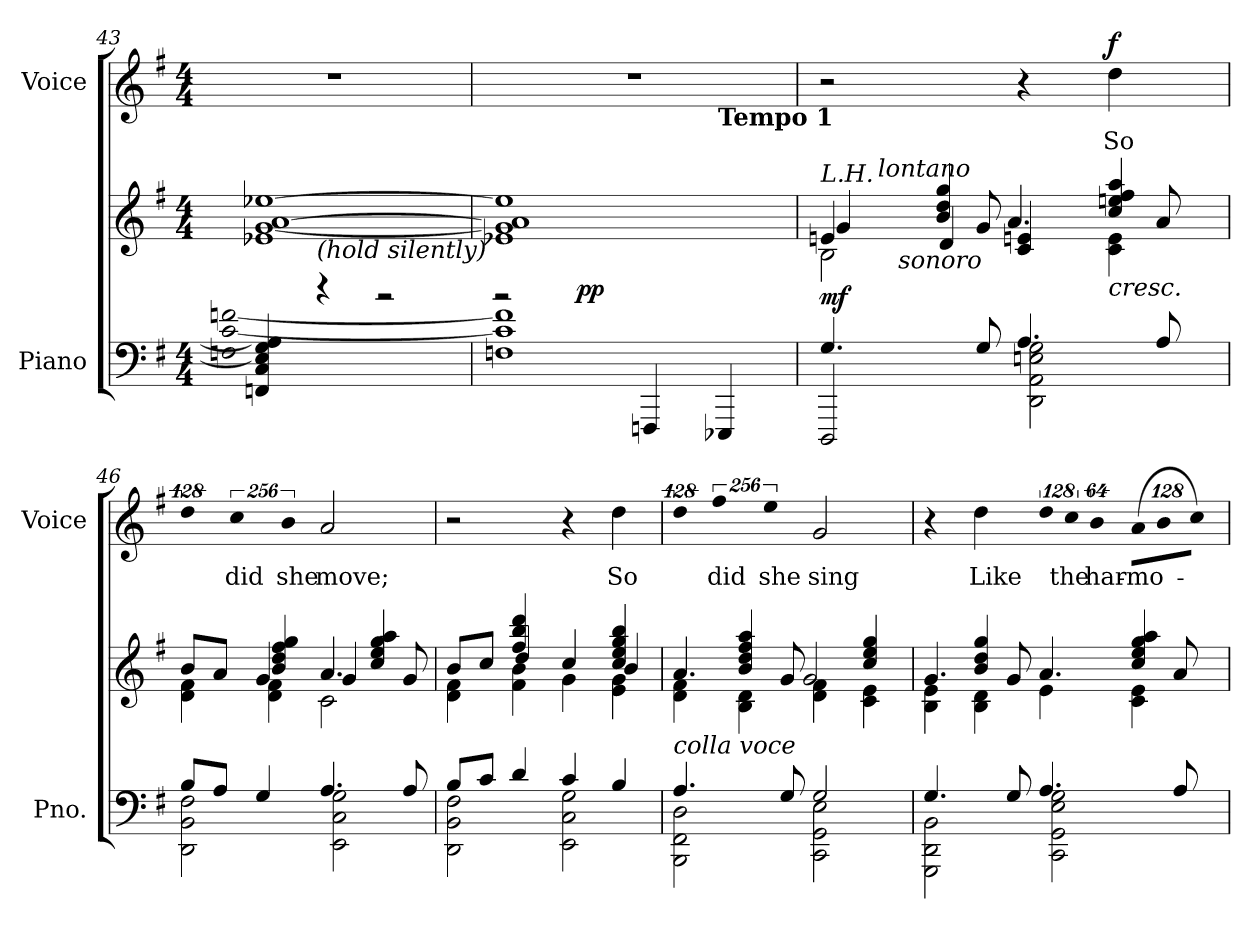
**kern	**kern	**dynam	**kern	**text	**dynam
*part2	*part2	*part2	*part1	*part1	*part1
*staff3	*staff2	*staff2/3	*staff1	*staff1	*staff1
*I"Piano	*	*	*I"Voice	*	*
*I'Pno.	*	*	*I'Voice	*	*
!!LO:LB:g=z
*clefF4	*clefG2	*	*clefG2	*	*
*k[f#]	*k[f#]	*	*k[f#]	*	*
*G:	*G:	*	*G:	*	*
*M4/4	*M4/4	*	*M4/4	*	*
=43	=43	=43	=43	=43	=43
*^	*	*	*	*	*
!	!LO:N:n=1:head=open	!	!	!	!	!
!	!LO:N:n=2:head=open	!	!	!	!	!
!	!LO:N:n=3:head=open	!LO:N:n=1:head=open	!	!	!	!
!	!	!LO:N:n=2:head=open	!	!	!	!
!	!	!LO:N:n=3:head=open	!	!	!	!
!	!	!LO:N:n=4:head=open	!	!	!	!
*	*	*^	*	*	*	*
4FFi/ 4Ci 4E-i] 4Gi 4Ai]	1Fni [1ci [1fni	1e-Xi [1gi [1ai [1ee-Xi	4ryy	.	1r	.	.
!	!	!	!LO:TX:b:i:t=(hold silently)	!	!	!	!
4r	.	.	2.ryy	.	.	.	.
2r	.	.	.	.	.	.	.
=44	=44	=44	=44	=44	=44	=44	=44
!	!LO:N:n=1:head=open	!	!	!	!	!	!
!	!LO:N:n=2:head=open	!	!	!	!	!	!
!	!LO:N:n=3:head=open	!LO:N:n=1:head=open	!	!	!	!	!
!	!	!LO:N:n=2:head=open	!	!	!	!	!
!	!	!LO:N:n=3:head=open	!	!	!	!	!
!	!	!LO:N:n=4:head=open	!	!	!	!	!
*	*^	*v	*v	*	*^	*	*
2r	1Fi 1ci] 1fi]	8ryy	1e-i 1gi] 1ai] 1ee-i]	.	1r	2.ryy	.	.
.	.	16ryy	.	.	.	.	.	.
.	.	64.ryy	.	.	.	.	.	.
.	.	2ryy	.	pp	.	.	.	.
4FFFni/	.	.	.	.	.	.	.	.
.	.	4ryy	.	.	.	.	.	.
!	!	!	!	!	!	!LO:TX:b:B:t=Tempo 1	!	!
4EEE-Xi/	.	.	.	.	.	4ryy	.	.
.	.	32ryy	.	.	.	.	.	.
.	.	128ryy	.	.	.	.	.	.
=45	=45	=45	=45	=45	=45	=45	=45	=45
*	*	*	*^	*	*	*	*	*
*	*	*	*	*^	*	*	*	*	*
*	*	*	*	*	*^	*	*	*	*	*
!	!	!	!LO:TX:a:i:t=L.H.	!	!	!	!	!	!	!	!
*	*	*	*	*	*^	*^	*	*	*	*	*
*	*v	*v	*	*	*	*	*	*	*	*v	*v	*	*
4.Gi/	2DDDi/	4eni/	2Bi\	4gi/	4ryy	16ryy	8ryy	mf	2r	.	.
.	.	.	.	.	.	32ryy	.	.	.	.	.
.	.	.	.	.	.	64ryy	.	.	.	.	.
.	.	.	.	.	.	1024ryy	.	.	.	.	.
!	!	!	!	!	!	!LO:TX:a:i:t=lontano	!	!	!	!	!
.	.	.	.	.	.	2ryy	.	.	.	.	.
.	.	.	.	.	.	.	128ryy	.	.	.	.
.	.	.	.	.	.	.	512ryy	.	.	.	.
!	!	!	!	!	!	!	!LO:TX:b:i:t=sonoro	!	!	!	!
.	.	.	.	.	.	.	2ryy	.	.	.	.
.	.	4bi/ 4ddi 4ggi	.	8ryy	4di/	.	.	.	.	.	.
8Gi/	.	.	.	8gi/	.	.	.	.	.	.	.
4.Ai/	2DDi\ 2AAi 2Eni 2Gi	4ryy	4ci/ 4eni	4.ai/	2ryy	.	.	.	4r	.	.
.	.	.	.	.	.	4ryy	.	.	.	.	.
.	.	.	.	.	.	.	4ryy	.	.	.	.
!	!	!LO:TX:b:i:t=cresc.	!	!	!	!	!	!	!	!	!
!	!	!	!	!	!	!	!	!	!	!LO:LY:b:color=#000000	!
.	.	4cci/ 4eeni 4ff#i 4aai	4ci\ 4ei	.	.	.	.	.	4ddi\	So	f
.	.	.	.	.	.	8ryy	.	.	.	.	.
8Ai/	.	.	.	8ai/	.	.	.	.	.	.	.
.	.	.	.	.	.	.	16ryy	.	.	.	.
.	.	.	.	.	.	.	32ryy	.	.	.	.
.	.	.	.	.	.	.	64ryy	.	.	.	.
.	.	.	.	.	.	128...ryy	.	.	.	.	.
.	.	.	.	.	.	.	256.ryy	.	.	.	.
=46	=46	=46	=46	=46	=46	=46	=46	=46	=46	=46	=46
!	!	!	!	!	!	!	!	!	!LO:N:vis=4	!	!
*	*	*	*	*v	*v	*v	*v	*	*	*	*
8Bi/L	2DDi\ 2BBi 2F#i	8bi/L	4di\ 4f#i	4ryy	.	512%85ddi\	.	.
8Ai/J	.	8ai/J	.	.	.	.	.	.
!	!	!	!	!	!	!LO:N:vis=4	!	!
!	!	!	!	!	!	!	!LO:LY:b:color=#000000	!
.	.	.	.	.	.	1024%171cci\	did	.
4Gi/	.	4gi/	4di\ 4f#i	4bi/ 4ddi 4ff#i 4ggi	.	.	.	.
!	!	!	!	!	!	!LO:N:vis=4	!	!
!	!	!	!	!	!	!	!LO:LY:b:color=#000000	!
.	.	.	.	.	.	1024%171bi\	she	.
!	!	!	!	!	!	!	!LO:LY:b:color=#000000	!
4.Ai/	2EEi\ 2Ci 2Gi	4.ai/	2ci\	4gi/	.	2ai/	move;	.
.	.	.	.	4cci/ 4eei 4ggi 4aai	.	.	.	.
8Ai/	.	8gi/	.	.	.	.	.	.
!!LO:LB:g=z
=47	=47	=47	=47	=47	=47	=47	=47	=47
8Bi/L	2DDi\ 2BBi 2F#i	4ryy	4di\ 4f#i	8bi/L	.	2r	.	.
8ci/J	.	.	.	8cci/J	.	.	.	.
4di/	.	4ff#i/ 4bbi 4dddi	4f#i\ 4bi	4ddi/	.	.	.	.
4ci/	2EEi\ 2Ci 2Gi	4ryy	4gi\	4cci/	.	4r	.	.
!	!	!	!	!	!	!	!LO:LY:b:color=#000000	!
4Bi/	.	4cci/ 4eei 4ggi 4bbi	4ei\ 4gi	4bi/	.	4ddi\	So	.
=48	=48	=48	=48	=48	=48	=48	=48	=48
!	!	!LO:TX:b:i:t=colla voce	!	!	!	!	!	!
!	!	!	!	!	!	!LO:N:vis=4	!	!
4.Ai/	2BBBi\ 2FF#i 2Di	4ryy	4di\ 4f#i	4.ai/	.	512%85ddi\	.	.
!	!	!	!	!	!	!LO:N:vis=4	!	!
!	!	!	!	!	!	!	!LO:LY:b:color=#000000	!
.	.	.	.	.	.	1024%171ff#i\	did	.
.	.	4bi/ 4ddi 4ff#i 4aai	4Bi\ 4di	.	.	.	.	.
!	!	!	!	!	!	!LO:N:vis=4	!	!
!	!	!	!	!	!	!	!LO:LY:b:color=#000000	!
.	.	.	.	.	.	1024%171eei\	she	.
8Gi/	.	.	.	8gi/	.	.	.	.
!	!	!	!	!	!	!	!LO:LY:b:color=#000000	!
2Gi/	2CCi\ 2GGi 2Ei	4ryy	4di\ 4f#i	2gi/	.	2gi/	sing	.
.	.	4cci/ 4eei 4ggi	4ci\ 4ei	.	.	.	.	.
=49	=49	=49	=49	=49	=49	=49	=49	=49
4.Gi/	2GGGi\ 2DDi 2BBi	4ryy	4Bi\ 4ei	4.gi/	.	4r	.	.
!	!	!	!	!	!	!	!LO:LY:b:color=#000000	!
.	.	4bi/ 4ddi 4ggi	4Bi\ 4di	.	.	4ddi\	Like	.
8Gi/	.	.	.	8gi/	.	.	.	.
!	!	!	!	!	!	!LO:N:vis=8	!	!
4.Ai/	2CCi\ 2GGi 2Ei 2Gi	4ryy	4ei\	4.ai/	.	1024%85ddi\	.	.
!	!	!	!	!	!	!LO:N:vis=8	!	!
!	!	!	!	!	!	!	!LO:LY:b:color=#000000	!
.	.	.	.	.	.	1024%85cci\	the	.
!	!	!	!	!	!	!LO:N:vis=8	!	!
!	!	!	!	!	!	!	!LO:LY:b:color=#000000	!
.	.	.	.	.	.	512%43bi\	har-	.
!	!	!	!	!	!	!LO:N:vis=8	!	!
!	!	!	!	!	!	!	!LO:LY:b:color=#000000	!
.	.	4cci/ 4eei 4ggi 4aai	4ci\ 4ei	.	.	(1024%85ai\L	-mo-	.
!	!	!	!	!	!	!LO:N:vis=8	!	!
.	.	.	.	.	.	1024%85bi\	.	.
8Ai/	.	.	.	8ai/	.	.	.	.
!	!	!	!	!	!	!LO:N:vis=8	!	!
.	.	.	.	.	.	512%43cci\J)	.	.
*v	*v	*	*	*	*	*	*	*
*	*v	*v	*v	*	*	*	*
=	=	=	=	=	=
*-	*-	*-	*-	*-	*-
